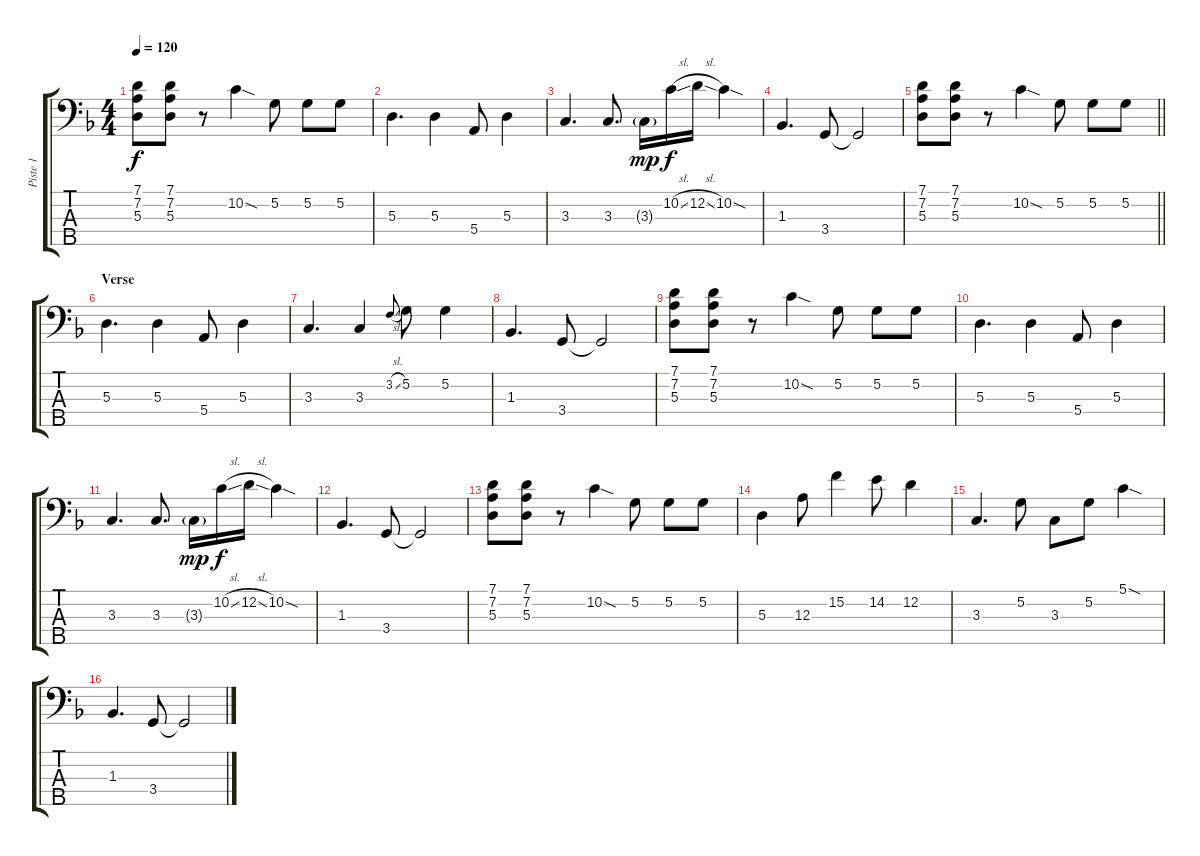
\track ("Piste 1" "Piste 1") {instrument acousticguitarsteel}
\staff {score tabs}
\tuning (G2 D2 A1 E1 B0) {hide}
\ts (4 4)
\tempo 120
\clef f4
\ks dminor
(7.1 7.2 5.3).8{dy f} (7.1 7.2 5.3).8 r.8 10.2{sod}.4 5.2.8 5.2.8 5.2.8 |
5.3.4{d} 5.3.4 5.4.8 5.3.4 |
3.3.4{d} 3.3.8{d} 3.3{g}.16{dy mp} 10.2{sl}.16{dy f} 12.2{sl}.16 10.2{sod}.4 |
1.3.4{d} 3.4.8 3.4{t}.2 |
\barLineRight lightlight
(7.1 7.2 5.3).8 (7.1 7.2 5.3).8 r.8 10.2{sod}.4 5.2.8 5.2.8 5.2.8 |
\section ("" "Verse")
5.3.4{d} 5.3.4 5.4.8 5.3.4 |
3.3.4{d} 3.3.4 3.2{sl}.8{gr onbeat} 5.2.8 5.2.4 |
1.3.4{d} 3.4.8 3.4{t}.2 |
(7.1 7.2 5.3).8 (7.1 7.2 5.3).8 r.8 10.2{sod}.4 5.2.8 5.2.8 5.2.8 |
5.3.4{d} 5.3.4 5.4.8 5.3.4 |
3.3.4{d} 3.3.8{d} 3.3{g}.16{dy mp} 10.2{sl}.16{dy f} 12.2{sl}.16 10.2{sod}.4 |
1.3.4{d} 3.4.8 3.4{t}.2 |
(7.1 7.2 5.3).8 (7.1 7.2 5.3).8 r.8 10.2{sod}.4 5.2.8 5.2.8 5.2.8 |
5.3.4 12.3.8 15.2.4 14.2.8 12.2.4 |
3.3.4{d} 5.2.8 3.3.8 5.2.8 5.1{sod}.4 |
1.3.4{d} 3.4.8 3.4{t}.2
